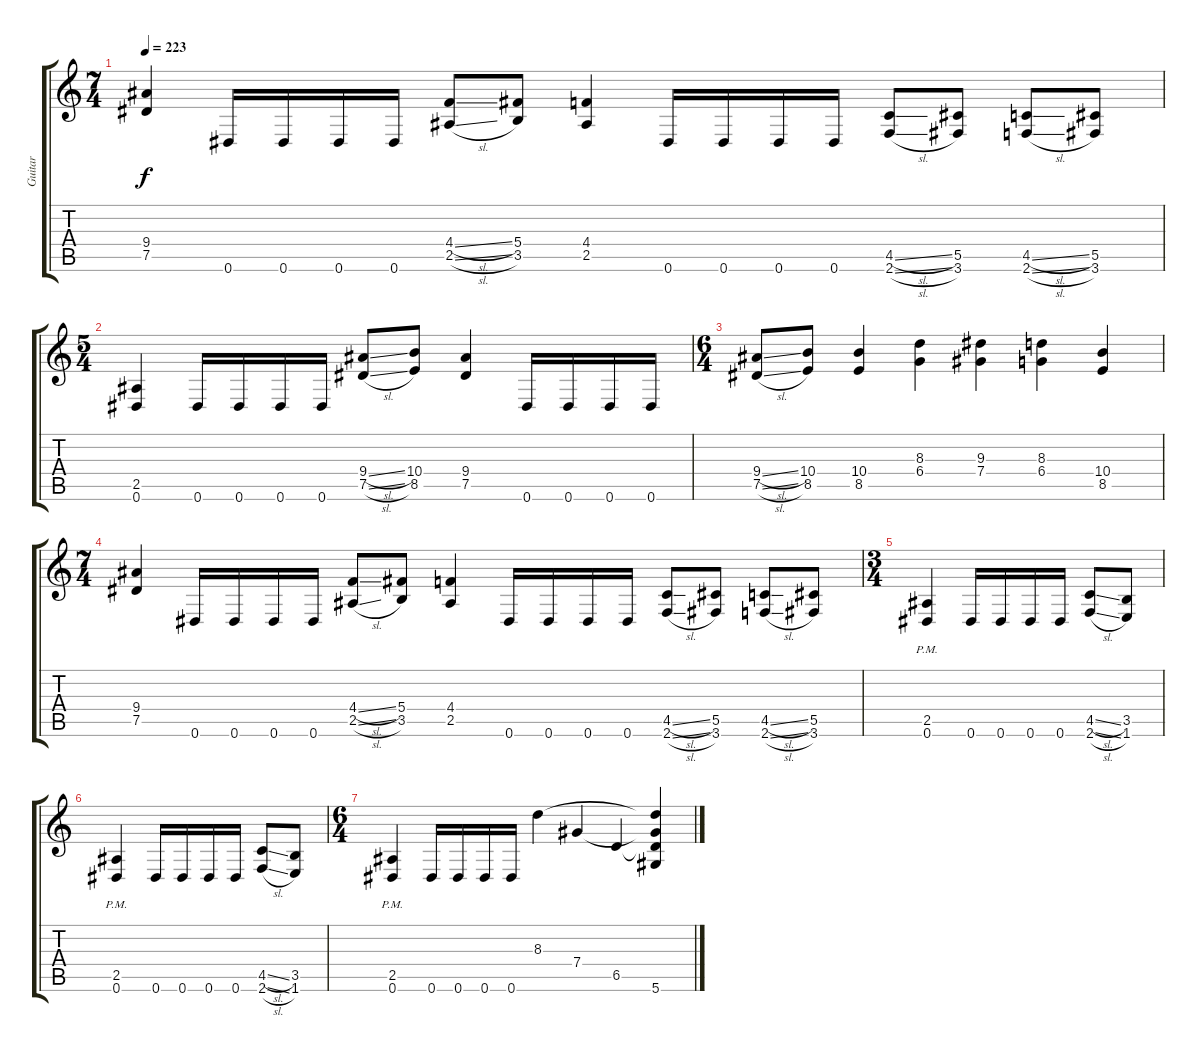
\track ("Guitar" "Guitar") {instrument distortionguitar}
\staff {score tabs}
\tuning (Eb4 Bb3 Gb3 Db3 Ab2 Eb2) {hide}
\ts (7 4)
\tempo 223
\clef g2
\ks c
(9.4 7.5).4{dy f} 0.6.16 0.6.16 0.6.16 0.6.16 (4.4{sl} 2.5{sl}).8 (5.4 3.5).8 (4.4 2.5).4 0.6.16 0.6.16 0.6.16 0.6.16 (4.5{sl} 2.6{sl}).8 (5.5 3.6).8 (4.5{sl} 2.6{sl}).8 (5.5 3.6).8 |
\ts (5 4)
(2.5 0.6).4 0.6.16 0.6.16 0.6.16 0.6.16 (9.4{sl} 7.5{sl}).8 (10.4 8.5).8 (9.4 7.5).4 0.6.16 0.6.16 0.6.16 0.6.16 |
\ts (6 4)
(9.4{sl} 7.5{sl}).8 (10.4 8.5).8 (10.4 8.5).4 (8.3 6.4).4 (9.3 7.4).4 (8.3 6.4).4 (10.4 8.5).4 |
\ts (7 4)
(9.4 7.5).4 0.6.16 0.6.16 0.6.16 0.6.16 (4.4{sl} 2.5{sl}).8 (5.4 3.5).8 (4.4 2.5).4 0.6.16 0.6.16 0.6.16 0.6.16 (4.5{sl} 2.6{sl}).8 (5.5 3.6).8 (4.5{sl} 2.6{sl}).8 (5.5 3.6).8 |
\ts (3 4)
(2.5{pm} 0.6{pm}).4 0.6.16 0.6.16 0.6.16 0.6.16 (4.5{sl} 2.6{sl}).8 (3.5 1.6).8 |
(2.5{pm} 0.6{pm}).4 0.6.16 0.6.16 0.6.16 0.6.16 (4.5{sl} 2.6{sl}).8 (3.5 1.6).8 |
\ts (6 4)
(2.5{pm} 0.6{pm}).4 0.6.16 0.6.16 0.6.16 0.6.16 8.3.4 7.4.4 6.5.4 (8.3{t} 7.4{t} 6.5{t} 5.6).4
